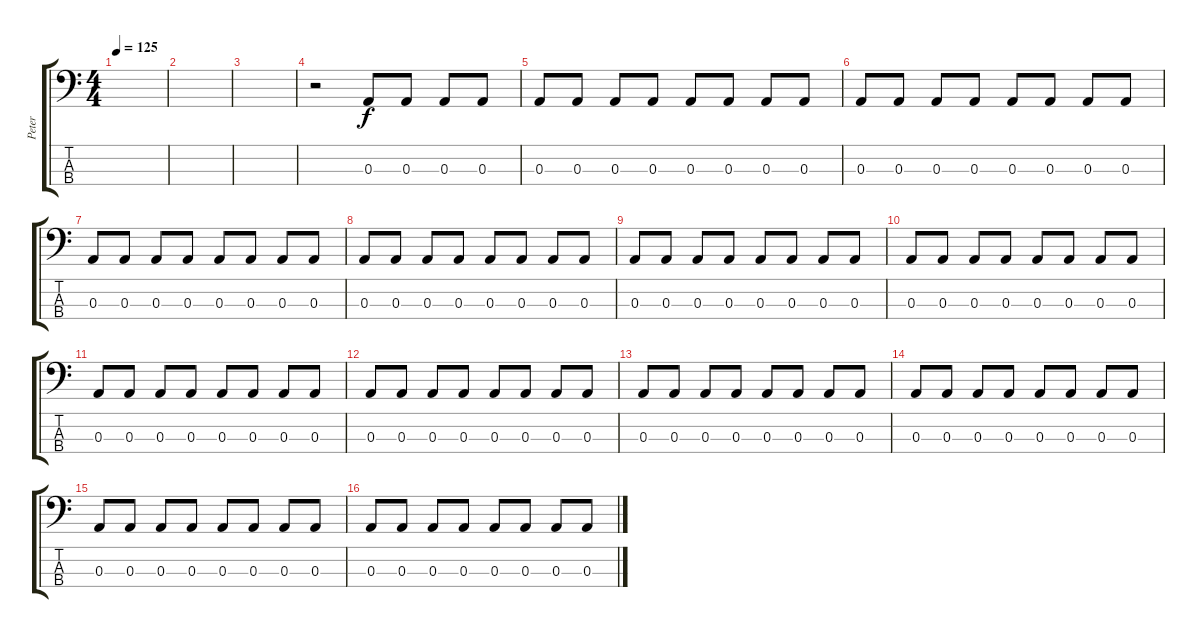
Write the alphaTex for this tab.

\track ("Peter" "Peter") {instrument electricbasspick}
\staff {score tabs}
\tuning (G2 D2 A1 E1) {hide}
\ts (4 4)
\tempo 125
\clef f4
\ks c
|
|
|
r.2 0.3.8 0.3.8 0.3.8 0.3.8 |
0.3.8 0.3.8 0.3.8 0.3.8 0.3.8 0.3.8 0.3.8 0.3.8 |
0.3.8 0.3.8 0.3.8 0.3.8 0.3.8 0.3.8 0.3.8 0.3.8 |
0.3.8 0.3.8 0.3.8 0.3.8 0.3.8 0.3.8 0.3.8 0.3.8 |
0.3.8 0.3.8 0.3.8 0.3.8 0.3.8 0.3.8 0.3.8 0.3.8 |
0.3.8 0.3.8 0.3.8 0.3.8 0.3.8 0.3.8 0.3.8 0.3.8 |
0.3.8 0.3.8 0.3.8 0.3.8 0.3.8 0.3.8 0.3.8 0.3.8 |
0.3.8 0.3.8 0.3.8 0.3.8 0.3.8 0.3.8 0.3.8 0.3.8 |
0.3.8 0.3.8 0.3.8 0.3.8 0.3.8 0.3.8 0.3.8 0.3.8 |
0.3.8 0.3.8 0.3.8 0.3.8 0.3.8 0.3.8 0.3.8 0.3.8 |
0.3.8 0.3.8 0.3.8 0.3.8 0.3.8 0.3.8 0.3.8 0.3.8 |
0.3.8 0.3.8 0.3.8 0.3.8 0.3.8 0.3.8 0.3.8 0.3.8 |
0.3.8 0.3.8 0.3.8 0.3.8 0.3.8 0.3.8 0.3.8 0.3.8
